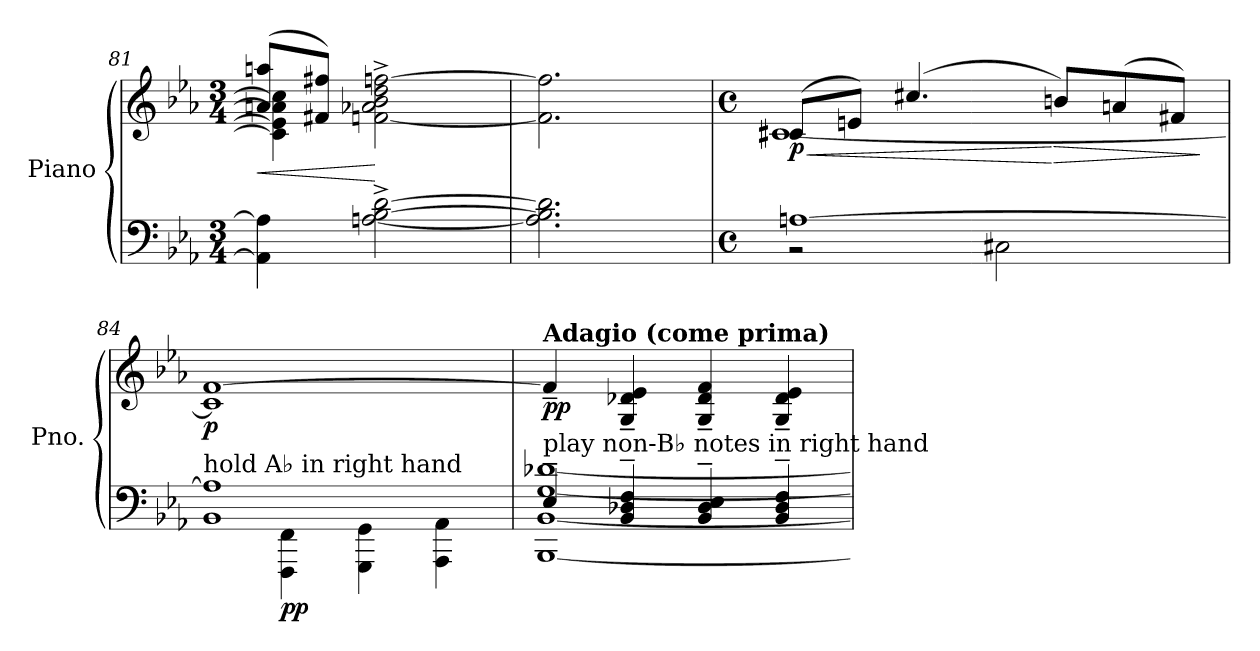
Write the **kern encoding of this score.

**kern	**kern	**dynam
*part1	*part1	*part1
*staff2	*staff1	*staff1/2
*I"Piano	*	*
*I'Pno.	*	*
*clefF4	*clefG2	*
*k[b-e-a-]	*k[b-e-a-]	*
*M3/4	*M3/4	*
=81	=81	=81
!	!	!LO:HP:b
*	*^	*
4AA\] 4A\]	(>8an/ 8aan/L	4c#\] 4e\] 4a\] 4cc#\]	<
.	8f#X/ 8ff#X/J)	.	.
[2An\^ [2B-\^ [2d\^	[2fn\^ 2a-X\^ 2b-\^ 2dd\^ [2ffn\^	2ryy	[
*	*v	*v	*
!!LO:PB:g=z
=82	=82	=82
2.A\] 2.B-\] 2.d\]	2.f\] 2.ff\]	.
=83	=83	=83
*M4/4	*M4/4	*
*met(c)	*met(c)	*
*^	*	*
!	!	!LO:TX:a:B:t=Largo	!
!	!	!	!LO:HP:b
*	*	*^	*
!	!	!	!	!LO:DY:n=1:b
[1An	2r	(>8c#X/L	[1c#	< p
.	.	8en/J)	.	.
.	.	(>4.cc#X/	.	.
.	2C#X\	.	.	.
!	!	!	!	!LO:HP:n=1:b
.	.	8bn/L)	.	[ >
.	.	(>8an/	.	.
.	.	8f#X/J)	.	.
*v	*v	*	*	*
*	*v	*v	*
.	.	]
=84	=84	=84
*^	*^	*
!LO:TX:a:t=hold A♭ in right hand	!	!	!	!
!	!	!	!	!LO:DY:b
1BB- 1A]	4ryy	[1f	1c#]	p
!	!	!	!	!LO:DY:b=2
.	4FFF\ 4FF\	.	.	pp
.	4GGG\ 4GG\	.	.	.
.	4AAA-\ 4AA-\	.	.	.
*	*	*v	*v	*
=85	=85	=85	=85
!	!	!LO:TX:a:B:t=Adagio (come prima)	!
!LO:TX:a:t=play non-B♭ notes in right hand	!	!	!
!	!	!	!LO:DY:b
4E-~/	[1BBB- [1BB- [1G [1d-X	4f~/]	pp
4BB-/~ 4D-X/~ 4F/~	.	4G/~ 4d-X/~ 4e-/~	.
4BB-/~ 4D-/~ 4E-/~	.	4G/~ 4d-/~ 4f/~	.
4BB-/~ 4D-/~ 4F/~	.	4G/~ 4d-/~ 4e-/~	.
*v	*v	*	*
=	=	=
*-	*-	*-
